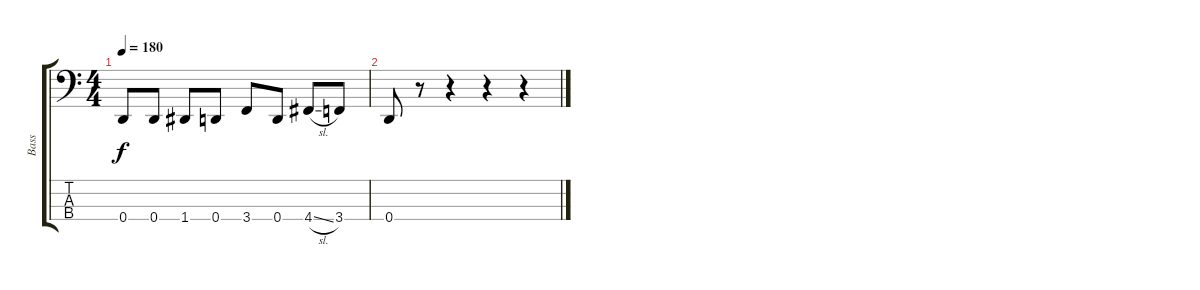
\track ("Bass" "Bass") {instrument electricbasspick}
\staff {score tabs}
\tuning (G2 D2 A1 D1) {hide}
\ts (4 4)
\tempo 180
\clef f4
\ks c
0.4{t}.8{dy f} 0.4.8 1.4.8 0.4.8 3.4.8 0.4.8 4.4{sl}.8 3.4.8 |
0.4.8 r.8 r.4 r.4 r.4
